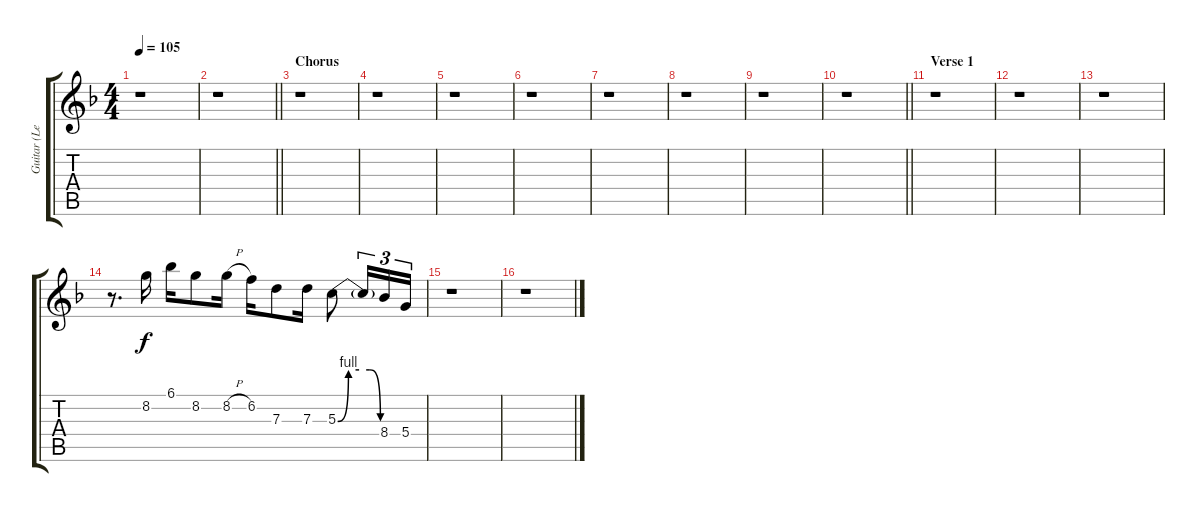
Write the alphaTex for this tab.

\track ("Guitar (Lead)" "Guitar (Le") {instrument overdrivenguitar}
\staff {score tabs}
\tuning (E4 B3 G3 D3 A2 E2) {hide}
\ts (4 4)
\tempo 105
\clef g2
\ks f
r.1{dy f} |
\barLineRight lightlight
r.1 |
\section ("" "Chorus")
r.1 |
r.1 |
r.1 |
r.1 |
r.1 |
r.1 |
r.1 |
\barLineRight lightlight
r.1 |
\section ("" "Verse 1")
r.1 |
r.1 |
r.1 |
r.8{d} 8.2.16 6.1.16 8.2.8 8.2{h}.16 6.2.16 7.3.8 7.3.16 5.3{be (custom 0 0 15 4 30 4 45 4 60 0)}.8 5.3{t}.16{tu (3 2)} 8.4.16{tu (3 2)} 5.4.16{tu (3 2)} |
r.1 |
r.1
